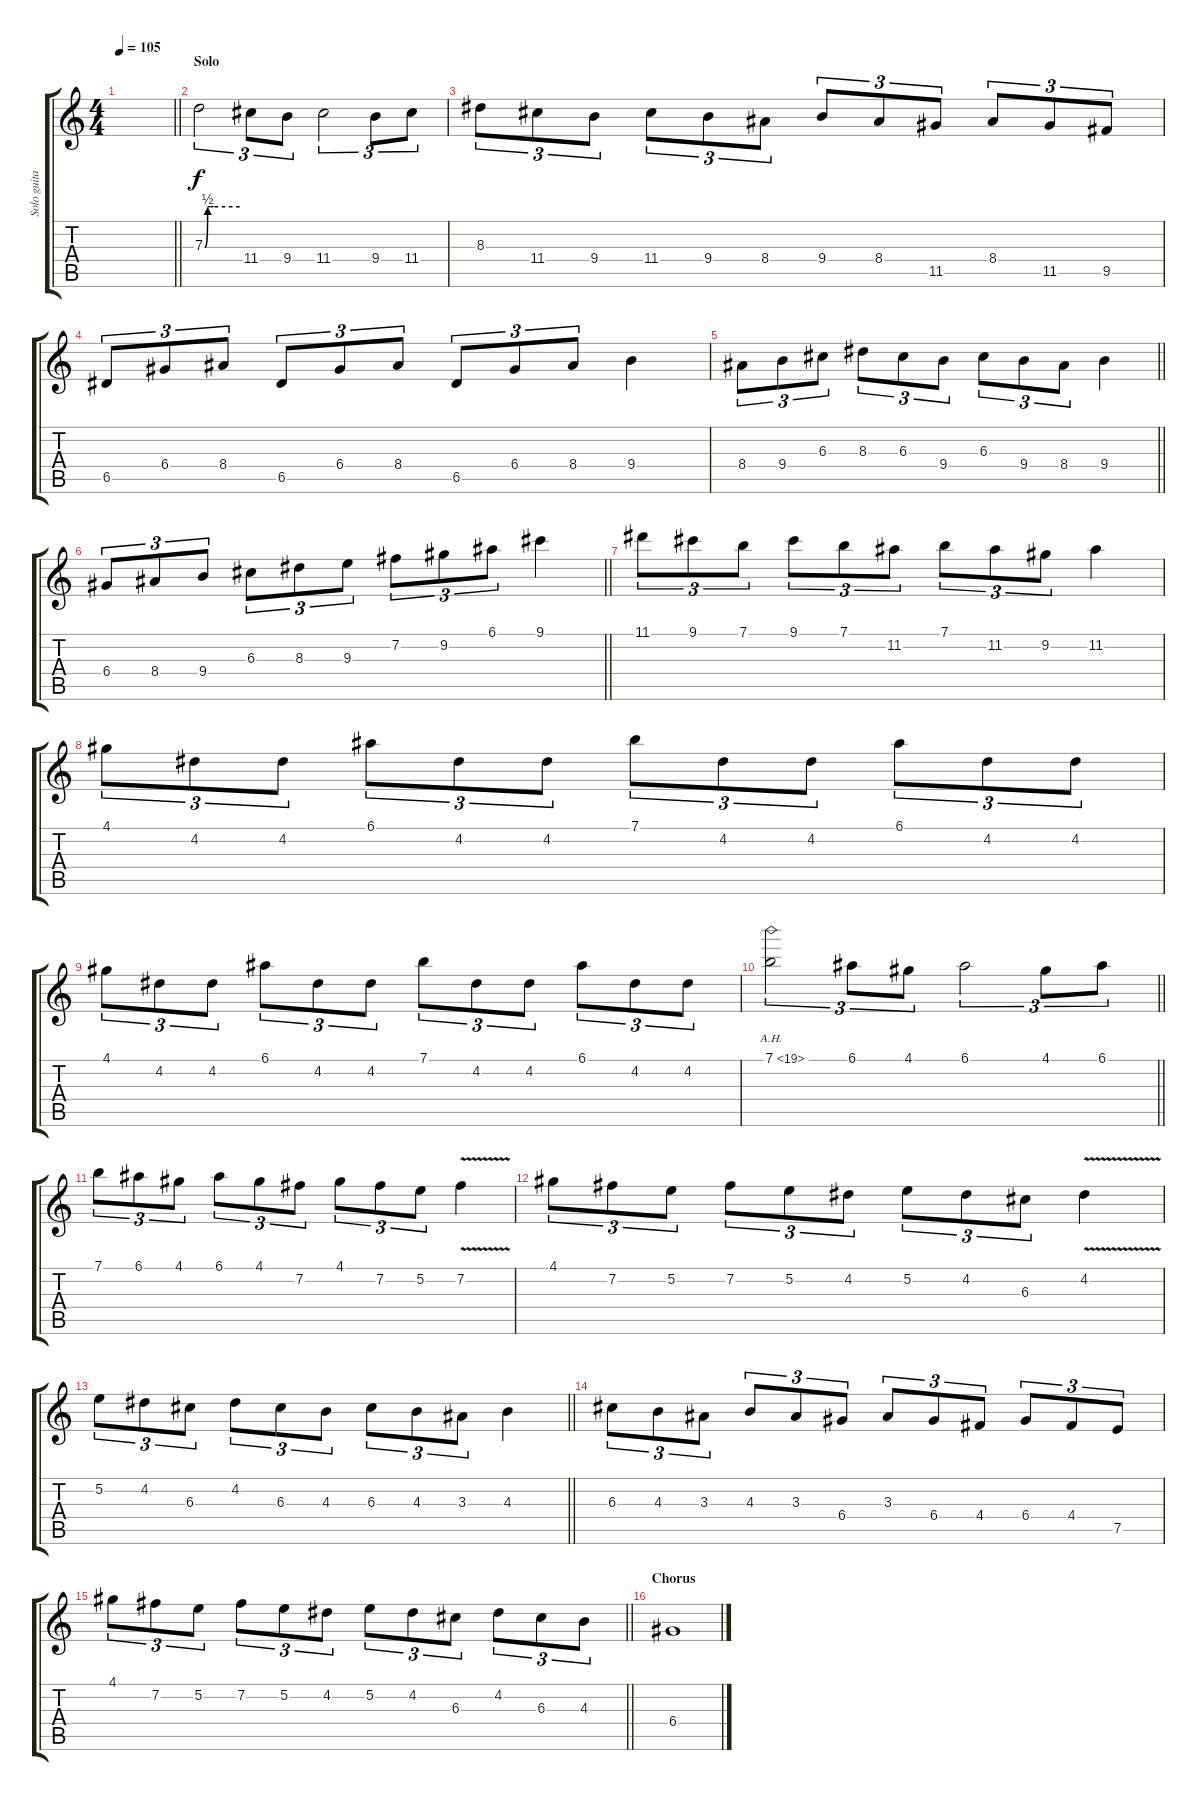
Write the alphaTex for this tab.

\track ("Solo guitar" "Solo guita") {instrument distortionguitar}
\staff {score tabs}
\tuning (E4 B3 G3 D3 A2 E2) {hide}
\ts (4 4)
\tempo 105
\clef g2
\barLineRight lightlight
\ks c
|
\section ("" "Solo")
7.3{be (custom 0 0 5 2 8 2 10 2 15 2 60 2)}.2{tu (3 2)} 11.4.8{tu (3 2)} 9.4.8{tu (3 2)} 11.4.2{tu (3 2)} 9.4.8{tu (3 2)} 11.4.8{tu (3 2)} |
8.3.8{tu (3 2)} 11.4.8{tu (3 2)} 9.4.8{tu (3 2)} 11.4.8{tu (3 2)} 9.4.8{tu (3 2)} 8.4.8{tu (3 2)} 9.4.8{tu (3 2)} 8.4.8{tu (3 2)} 11.5.8{tu (3 2)} 8.4.8{tu (3 2)} 11.5.8{tu (3 2)} 9.5.8{tu (3 2)} |
6.5.8{tu (3 2)} 6.4.8{tu (3 2)} 8.4.8{tu (3 2)} 6.5.8{tu (3 2)} 6.4.8{tu (3 2)} 8.4.8{tu (3 2)} 6.5.8{tu (3 2)} 6.4.8{tu (3 2)} 8.4.8{tu (3 2)} 9.4.4 |
\barLineRight lightlight
8.4.8{tu (3 2)} 9.4.8{tu (3 2)} 6.3.8{tu (3 2)} 8.3.8{tu (3 2)} 6.3.8{tu (3 2)} 9.4.8{tu (3 2)} 6.3.8{tu (3 2)} 9.4.8{tu (3 2)} 8.4.8{tu (3 2)} 9.4.4 |
\barLineRight lightlight
6.4.8{tu (3 2)} 8.4.8{tu (3 2)} 9.4.8{tu (3 2)} 6.3.8{tu (3 2)} 8.3.8{tu (3 2)} 9.3.8{tu (3 2)} 7.2.8{tu (3 2)} 9.2.8{tu (3 2)} 6.1.8{tu (3 2)} 9.1.4 |
11.1.8{tu (3 2)} 9.1.8{tu (3 2)} 7.1.8{tu (3 2)} 9.1.8{tu (3 2)} 7.1.8{tu (3 2)} 11.2.8{tu (3 2)} 7.1.8{tu (3 2)} 11.2.8{tu (3 2)} 9.2.8{tu (3 2)} 11.2.4 |
4.1.8{tu (3 2)} 4.2.8{tu (3 2)} 4.2.8{tu (3 2)} 6.1.8{tu (3 2)} 4.2.8{tu (3 2)} 4.2.8{tu (3 2)} 7.1.8{tu (3 2)} 4.2.8{tu (3 2)} 4.2.8{tu (3 2)} 6.1.8{tu (3 2)} 4.2.8{tu (3 2)} 4.2.8{tu (3 2)} |
4.1.8{tu (3 2)} 4.2.8{tu (3 2)} 4.2.8{tu (3 2)} 6.1.8{tu (3 2)} 4.2.8{tu (3 2)} 4.2.8{tu (3 2)} 7.1.8{tu (3 2)} 4.2.8{tu (3 2)} 4.2.8{tu (3 2)} 6.1.8{tu (3 2)} 4.2.8{tu (3 2)} 4.2.8{tu (3 2)} |
\barLineRight lightlight
7.1{ah 12}.2{tu (3 2)} 6.1.8{tu (3 2)} 4.1.8{tu (3 2)} 6.1.2{tu (3 2)} 4.1.8{tu (3 2)} 6.1.8{tu (3 2)} |
7.1.8{tu (3 2)} 6.1.8{tu (3 2)} 4.1.8{tu (3 2)} 6.1.8{tu (3 2)} 4.1.8{tu (3 2)} 7.2.8{tu (3 2)} 4.1.8{tu (3 2)} 7.2.8{tu (3 2)} 5.2.8{tu (3 2)} 7.2{v}.4 |
4.1.8{tu (3 2)} 7.2.8{tu (3 2)} 5.2.8{tu (3 2)} 7.2.8{tu (3 2)} 5.2.8{tu (3 2)} 4.2.8{tu (3 2)} 5.2.8{tu (3 2)} 4.2.8{tu (3 2)} 6.3.8{tu (3 2)} 4.2{v}.4 |
\barLineRight lightlight
5.2.8{tu (3 2)} 4.2.8{tu (3 2)} 6.3.8{tu (3 2)} 4.2.8{tu (3 2)} 6.3.8{tu (3 2)} 4.3.8{tu (3 2)} 6.3.8{tu (3 2)} 4.3.8{tu (3 2)} 3.3.8{tu (3 2)} 4.3.4 |
6.3.8{tu (3 2)} 4.3.8{tu (3 2)} 3.3.8{tu (3 2)} 4.3.8{tu (3 2)} 3.3.8{tu (3 2)} 6.4.8{tu (3 2)} 3.3.8{tu (3 2)} 6.4.8{tu (3 2)} 4.4.8{tu (3 2)} 6.4.8{tu (3 2)} 4.4.8{tu (3 2)} 7.5.8{tu (3 2)} |
\barLineRight lightlight
4.1.8{tu (3 2)} 7.2.8{tu (3 2)} 5.2.8{tu (3 2)} 7.2.8{tu (3 2)} 5.2.8{tu (3 2)} 4.2.8{tu (3 2)} 5.2.8{tu (3 2)} 4.2.8{tu (3 2)} 6.3.8{tu (3 2)} 4.2.8{tu (3 2)} 6.3.8{tu (3 2)} 4.3.8{tu (3 2)} |
\section ("" "Chorus")
6.4.1
